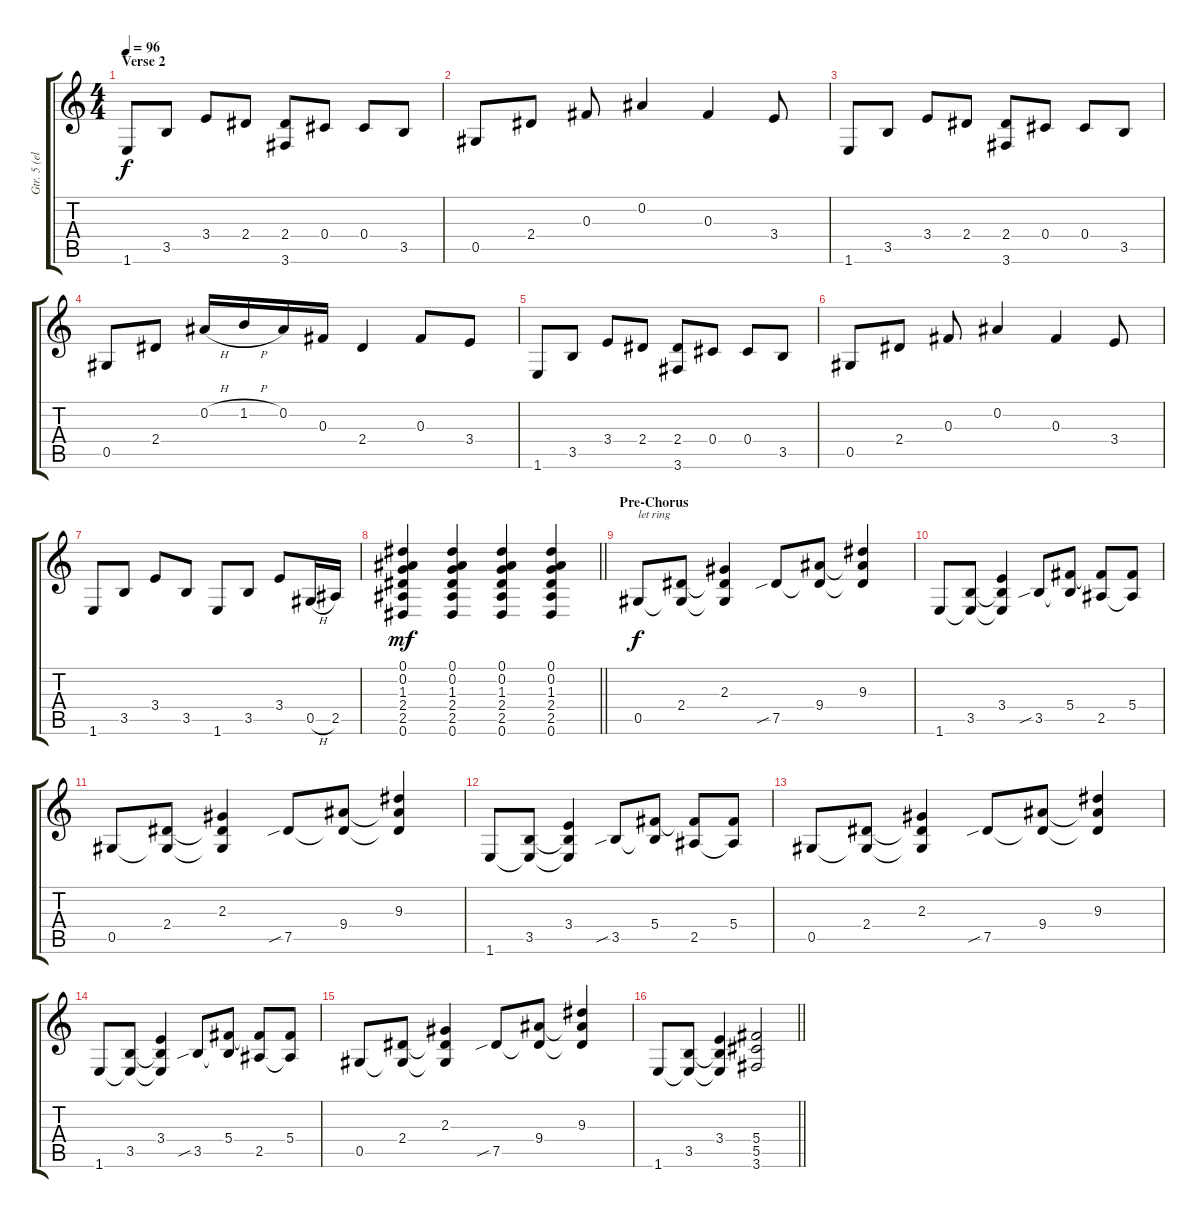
\track ("Gtr. 5 (elec. w/dist.)" "Gtr. 5 (el") {instrument distortionguitar}
\staff {score tabs}
\tuning (Eb4 Bb3 Gb3 Db3 Ab2 Eb2) {hide}
\ts (4 4)
\section ("" "Verse 2")
\tempo 96
\clef g2
\ks c
1.6.8{dy f} 3.5.8 3.4.8 2.4.8 (2.4 3.6).8 0.4.8 0.4.8 3.5.8 |
0.5.8 2.4.8 0.3.8 0.2.4 0.3.4 3.4.8 |
1.6.8 3.5.8 3.4.8 2.4.8 (2.4 3.6).8 0.4.8 0.4.8 3.5.8 |
0.5.8 2.4.8 0.2{h}.16 1.2{h}.16 0.2.16 0.3.16 2.4.4 0.3.8 3.4.8 |
1.6.8 3.5.8 3.4.8 2.4.8 (2.4 3.6).8 0.4.8 0.4.8 3.5.8 |
0.5.8 2.4.8 0.3.8 0.2.4 0.3.4 3.4.8 |
1.6.8 3.5.8 3.4.8 3.5.8 1.6.8 3.5.8 3.4.8 0.5{h}.16 2.5.16 |
\barLineRight lightlight
(0.1 0.2 1.3 2.4 2.5 0.6).4{dy mf} (0.1 0.2 1.3 2.4 2.5 0.6).4 (0.1 0.2 1.3 2.4 2.5 0.6).4 (0.1 0.2 1.3 2.4 2.5 0.6).4 |
\section ("" "Pre-Chorus")
0.5.8{txt "let ring" dy f} (2.4 0.5{t}).8 (2.3 2.4{t} 0.5{t}).4 7.5{sib}.8 (9.4 7.5{t}).8 (9.3 9.4{t} 7.5{t}).4 |
1.6.8 (3.5 1.6{t}).8 (3.4 3.5{t} 1.6{t}).4 3.5{sib}.8 (5.4 3.5{t}).8 (5.4{t} 2.5).8 (5.4 2.5{t}).8 |
0.5.8 (2.4 0.5{t}).8 (2.3 2.4{t} 0.5{t}).4 7.5{sib}.8 (9.4 7.5{t}).8 (9.3 9.4{t} 7.5{t}).4 |
1.6.8 (3.5 1.6{t}).8 (3.4 3.5{t} 1.6{t}).4 3.5{sib}.8 (5.4 3.5{t}).8 (5.4{t} 2.5).8 (5.4 2.5{t}).8 |
0.5.8 (2.4 0.5{t}).8 (2.3 2.4{t} 0.5{t}).4 7.5{sib}.8 (9.4 7.5{t}).8 (9.3 9.4{t} 7.5{t}).4 |
1.6.8 (3.5 1.6{t}).8 (3.4 3.5{t} 1.6{t}).4 3.5{sib}.8 (5.4 3.5{t}).8 (5.4{t} 2.5).8 (5.4 2.5{t}).8 |
0.5.8 (2.4 0.5{t}).8 (2.3 2.4{t} 0.5{t}).4 7.5{sib}.8 (9.4 7.5{t}).8 (9.3 9.4{t} 7.5{t}).4 |
\barLineRight lightlight
1.6.8 (3.5 1.6{t}).8 (3.4 3.5{t} 1.6{t}).4 (5.4 5.5 3.6).2
